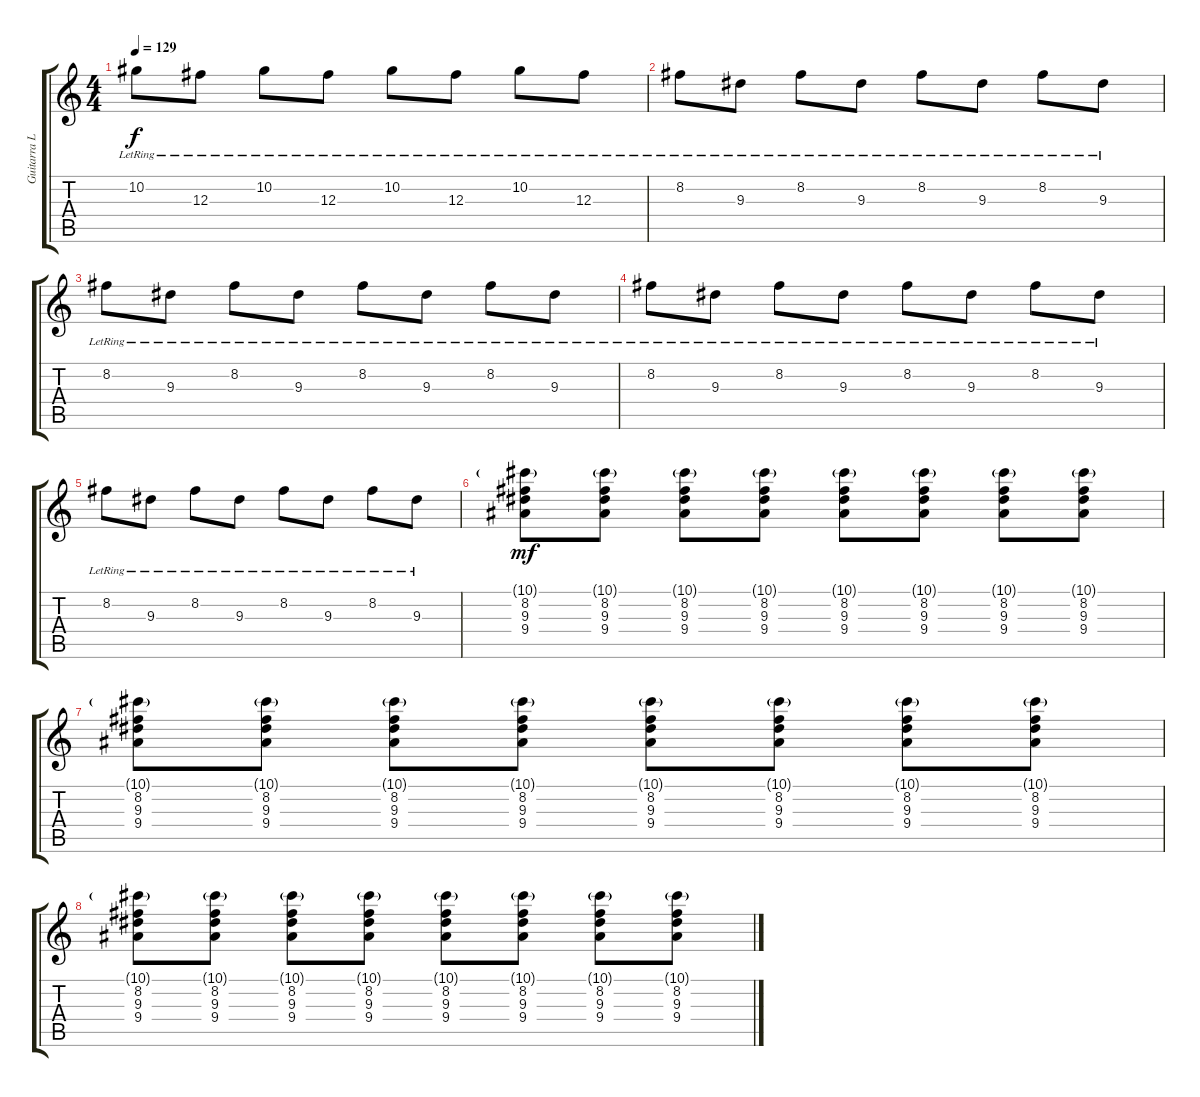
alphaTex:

\track ("Guitarra L (Iván)" "Guitarra L") {instrument electricguitarjazz}
\staff {score tabs}
\tuning (Eb4 Bb3 Gb3 Db3 Ab2 Db2) {hide}
\ts (4 4)
\tempo 129
\clef g2
\ks c
10.2{lr}.8{dy f} 12.3{lr}.8 10.2{lr}.8 12.3{lr}.8 10.2{lr}.8 12.3{lr}.8 10.2{lr}.8 12.3{lr}.8 |
8.2{lr}.8 9.3{lr}.8 8.2{lr}.8 9.3{lr}.8 8.2{lr}.8 9.3{lr}.8 8.2{lr}.8 9.3{lr}.8 |
8.2{lr}.8 9.3{lr}.8 8.2{lr}.8 9.3{lr}.8 8.2{lr}.8 9.3{lr}.8 8.2{lr}.8 9.3{lr}.8 |
8.2{lr}.8 9.3{lr}.8 8.2{lr}.8 9.3{lr}.8 8.2{lr}.8 9.3{lr}.8 8.2{lr}.8 9.3{lr}.8 |
8.2{lr}.8 9.3{lr}.8 8.2{lr}.8 9.3{lr}.8 8.2{lr}.8 9.3{lr}.8 8.2{lr}.8 9.3{lr}.8 |
(10.1{g} 8.2 9.3 9.4).8{dy mf} (10.1{g} 8.2 9.3 9.4).8 (10.1{g} 8.2 9.3 9.4).8 (10.1{g} 8.2 9.3 9.4).8 (10.1{g} 8.2 9.3 9.4).8 (10.1{g} 8.2 9.3 9.4).8 (10.1{g} 8.2 9.3 9.4).8 (10.1{g} 8.2 9.3 9.4).8 |
(10.1{g} 8.2 9.3 9.4).8 (10.1{g} 8.2 9.3 9.4).8 (10.1{g} 8.2 9.3 9.4).8 (10.1{g} 8.2 9.3 9.4).8 (10.1{g} 8.2 9.3 9.4).8 (10.1{g} 8.2 9.3 9.4).8 (10.1{g} 8.2 9.3 9.4).8 (10.1{g} 8.2 9.3 9.4).8 |
(10.1{g} 8.2 9.3 9.4).8 (10.1{g} 8.2 9.3 9.4).8 (10.1{g} 8.2 9.3 9.4).8 (10.1{g} 8.2 9.3 9.4).8 (10.1{g} 8.2 9.3 9.4).8 (10.1{g} 8.2 9.3 9.4).8 (10.1{g} 8.2 9.3 9.4).8 (10.1{g} 8.2 9.3 9.4).8
